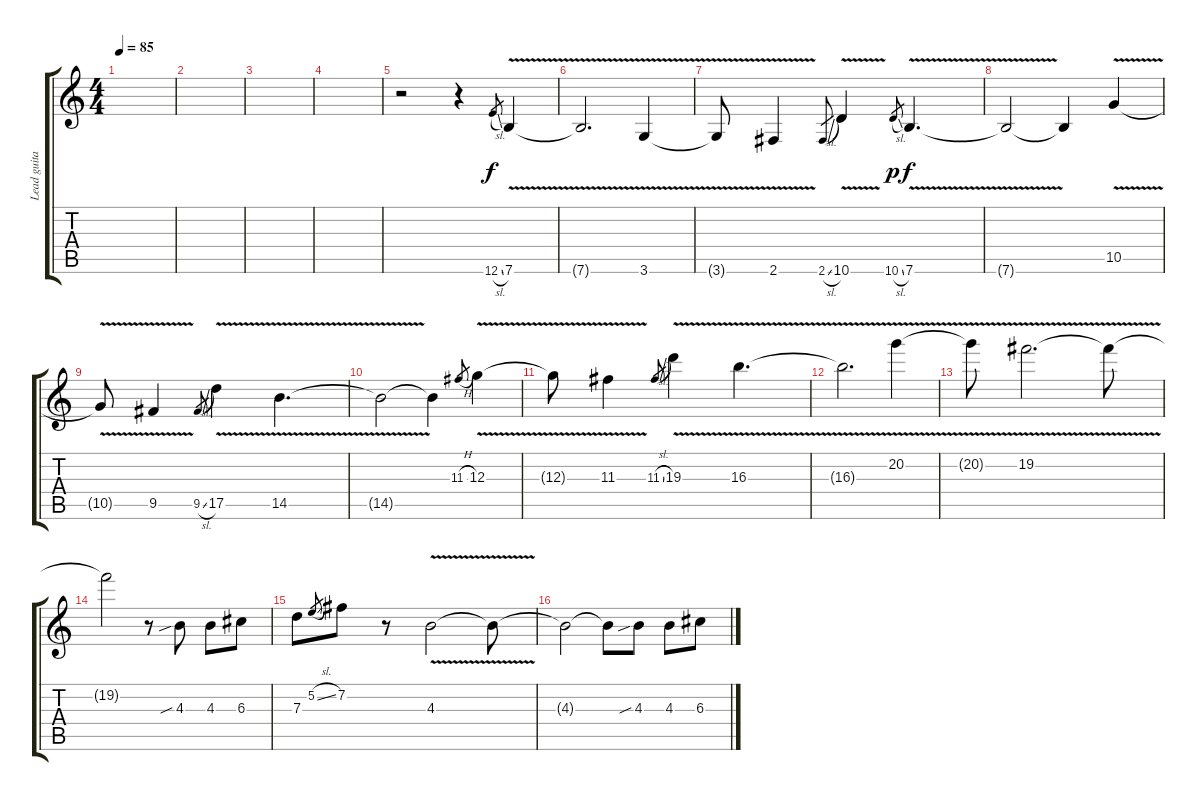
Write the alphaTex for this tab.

\track ("Lead guitar" "Lead guita") {instrument overdrivenguitar}
\staff {score tabs}
\tuning (E4 B3 G3 D3 A2 E2) {hide}
\ts (4 4)
\tempo 85
\clef g2
\ks c
|
|
|
|
r.2 r.4 12.6{sl}.8{gr} 7.6{v}.4 |
7.6{t}.2{d} 3.6{v}.4 |
3.6{t}.8 2.6{v}.4 2.6{sl}.8{gr} 10.6{v}.4 10.6{sl}.8{gr dy p} 7.6{v}.4{d dy f} |
7.6{t}.2 7.6{t}.4 10.5{v}.4 |
10.5{t}.8 9.5{v}.4 9.5{sl}.8{gr} 17.5{v}.4 14.5{v}.4{d} |
14.5{t}.2 14.5{t}.4 11.3{h}.8{gr} 12.3{v}.4 |
12.3{t}.8 11.3{v}.4 11.3{sl}.8{gr} 19.3{v}.4 16.3{v}.4{d} |
16.3{t}.2{d} 20.2{v}.4 |
20.2{t}.8 19.2{v}.2{d} 19.2{t}.8 |
19.2{t}.2 r.8 4.3{sib}.8 4.3.8 6.3.8 |
7.3.8 5.2{sl}.8{gr} 7.2.8 r.8 4.3{v}.2 4.3{t}.8 |
4.3{t}.2 4.3{t}.8 4.3{sib}.8 4.3.8 6.3.8
